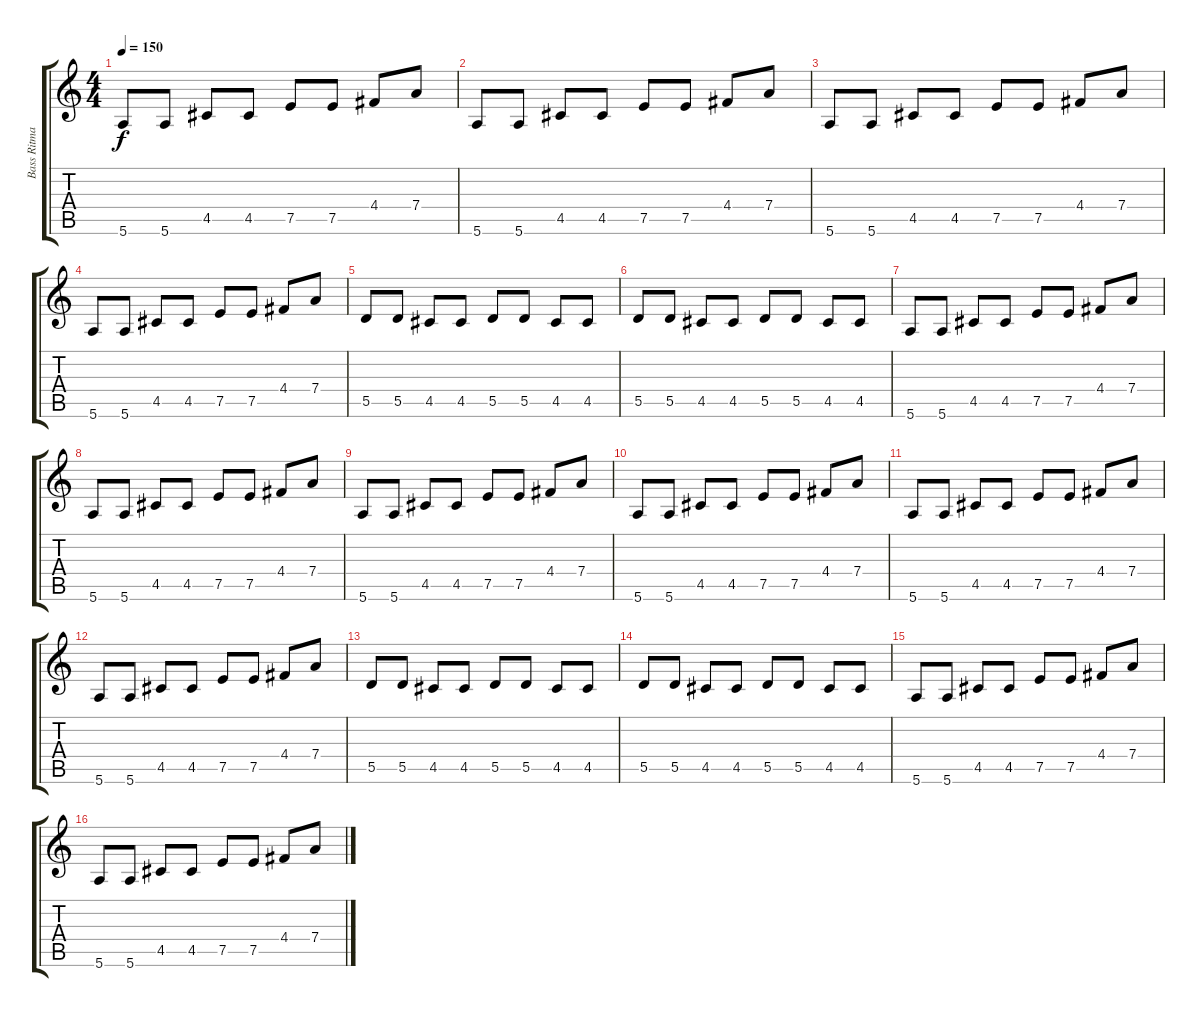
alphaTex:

\track ("Bass Ritma" "Bass Ritma") {instrument electricbassfinger}
\staff {score tabs}
\tuning (E4 B3 G3 D3 A2 E2) {hide}
\ts (4 4)
\tempo 150
\clef g2
\ks c
5.6.8{dy f} 5.6.8 4.5.8 4.5.8 7.5.8 7.5.8 4.4.8 7.4.8 |
5.6.8 5.6.8 4.5.8 4.5.8 7.5.8 7.5.8 4.4.8 7.4.8 |
5.6.8 5.6.8 4.5.8 4.5.8 7.5.8 7.5.8 4.4.8 7.4.8 |
5.6.8 5.6.8 4.5.8 4.5.8 7.5.8 7.5.8 4.4.8 7.4.8 |
5.5.8 5.5.8 4.5.8 4.5.8 5.5.8 5.5.8 4.5.8 4.5.8 |
5.5.8 5.5.8 4.5.8 4.5.8 5.5.8 5.5.8 4.5.8 4.5.8 |
5.6.8 5.6.8 4.5.8 4.5.8 7.5.8 7.5.8 4.4.8 7.4.8 |
5.6.8 5.6.8 4.5.8 4.5.8 7.5.8 7.5.8 4.4.8 7.4.8 |
5.6.8 5.6.8 4.5.8 4.5.8 7.5.8 7.5.8 4.4.8 7.4.8 |
5.6.8 5.6.8 4.5.8 4.5.8 7.5.8 7.5.8 4.4.8 7.4.8 |
5.6.8 5.6.8 4.5.8 4.5.8 7.5.8 7.5.8 4.4.8 7.4.8 |
5.6.8 5.6.8 4.5.8 4.5.8 7.5.8 7.5.8 4.4.8 7.4.8 |
5.5.8 5.5.8 4.5.8 4.5.8 5.5.8 5.5.8 4.5.8 4.5.8 |
5.5.8 5.5.8 4.5.8 4.5.8 5.5.8 5.5.8 4.5.8 4.5.8 |
5.6.8 5.6.8 4.5.8 4.5.8 7.5.8 7.5.8 4.4.8 7.4.8 |
5.6.8 5.6.8 4.5.8 4.5.8 7.5.8 7.5.8 4.4.8 7.4.8
